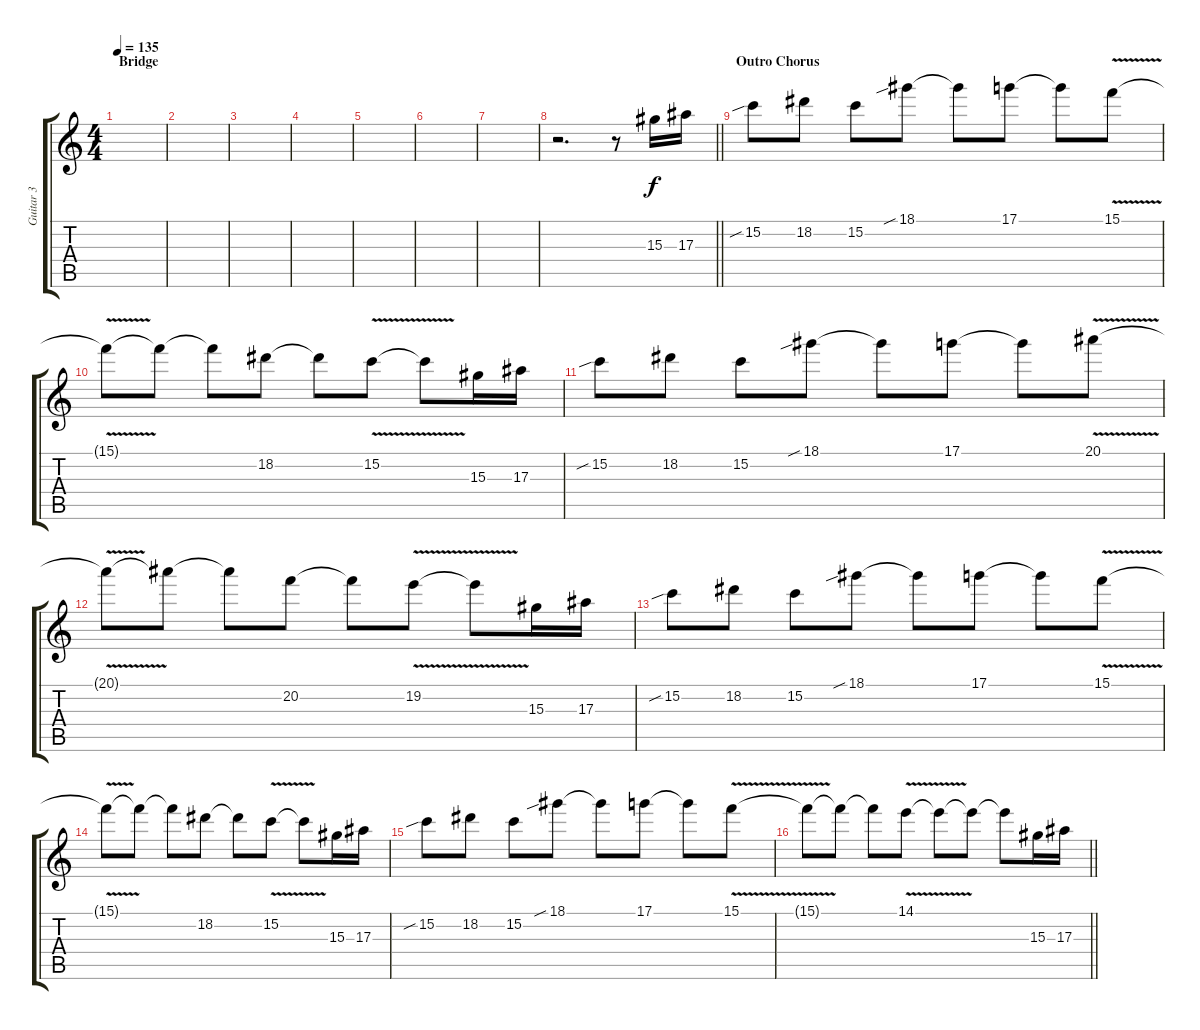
\track ("Guitar 3" "Guitar 3") {instrument distortionguitar}
\staff {score tabs}
\tuning (D4 A3 F3 C3 G2 C2) {hide}
\ts (4 4)
\section ("" "Bridge")
\tempo 135
\clef g2
\ks c
|
|
|
|
|
|
|
\barLineRight lightlight
r.2{d} r.8 15.3.16 17.3.16 |
\section ("" "Outro Chorus")
15.2{sib}.8 18.2.8 15.2.8 18.1{sib}.8 18.1{t}.8 17.1.8 17.1{t}.8 15.1{v}.8 |
15.1{t}.8 15.1{t}.8 15.1{t}.8 18.2.8 18.2{t}.8 15.2{v}.8 15.2{t}.8 15.3.16 17.3.16 |
15.2{sib}.8 18.2.8 15.2.8 18.1{sib}.8 18.1{t}.8 17.1.8 17.1{t}.8 20.1{v}.8 |
20.1{t}.8 20.1{t}.8 20.1{t}.8 20.2.8 20.2{t}.8 19.2{v}.8 19.2{t}.8 15.3.16 17.3.16 |
15.2{sib}.8 18.2.8 15.2.8 18.1{sib}.8 18.1{t}.8 17.1.8 17.1{t}.8 15.1{v}.8 |
15.1{t}.8 15.1{t}.8 15.1{t}.8 18.2.8 18.2{t}.8 15.2{v}.8 15.2{t}.8 15.3.16 17.3.16 |
15.2{sib}.8 18.2.8 15.2.8 18.1{sib}.8 18.1{t}.8 17.1.8 17.1{t}.8 15.1{v}.8 |
\barLineRight lightlight
15.1{t}.8 15.1{t}.8 15.1{t}.8 14.1{v}.8 14.1{t}.8 14.1{t}.8 14.1{t}.8 15.3.16 17.3.16
